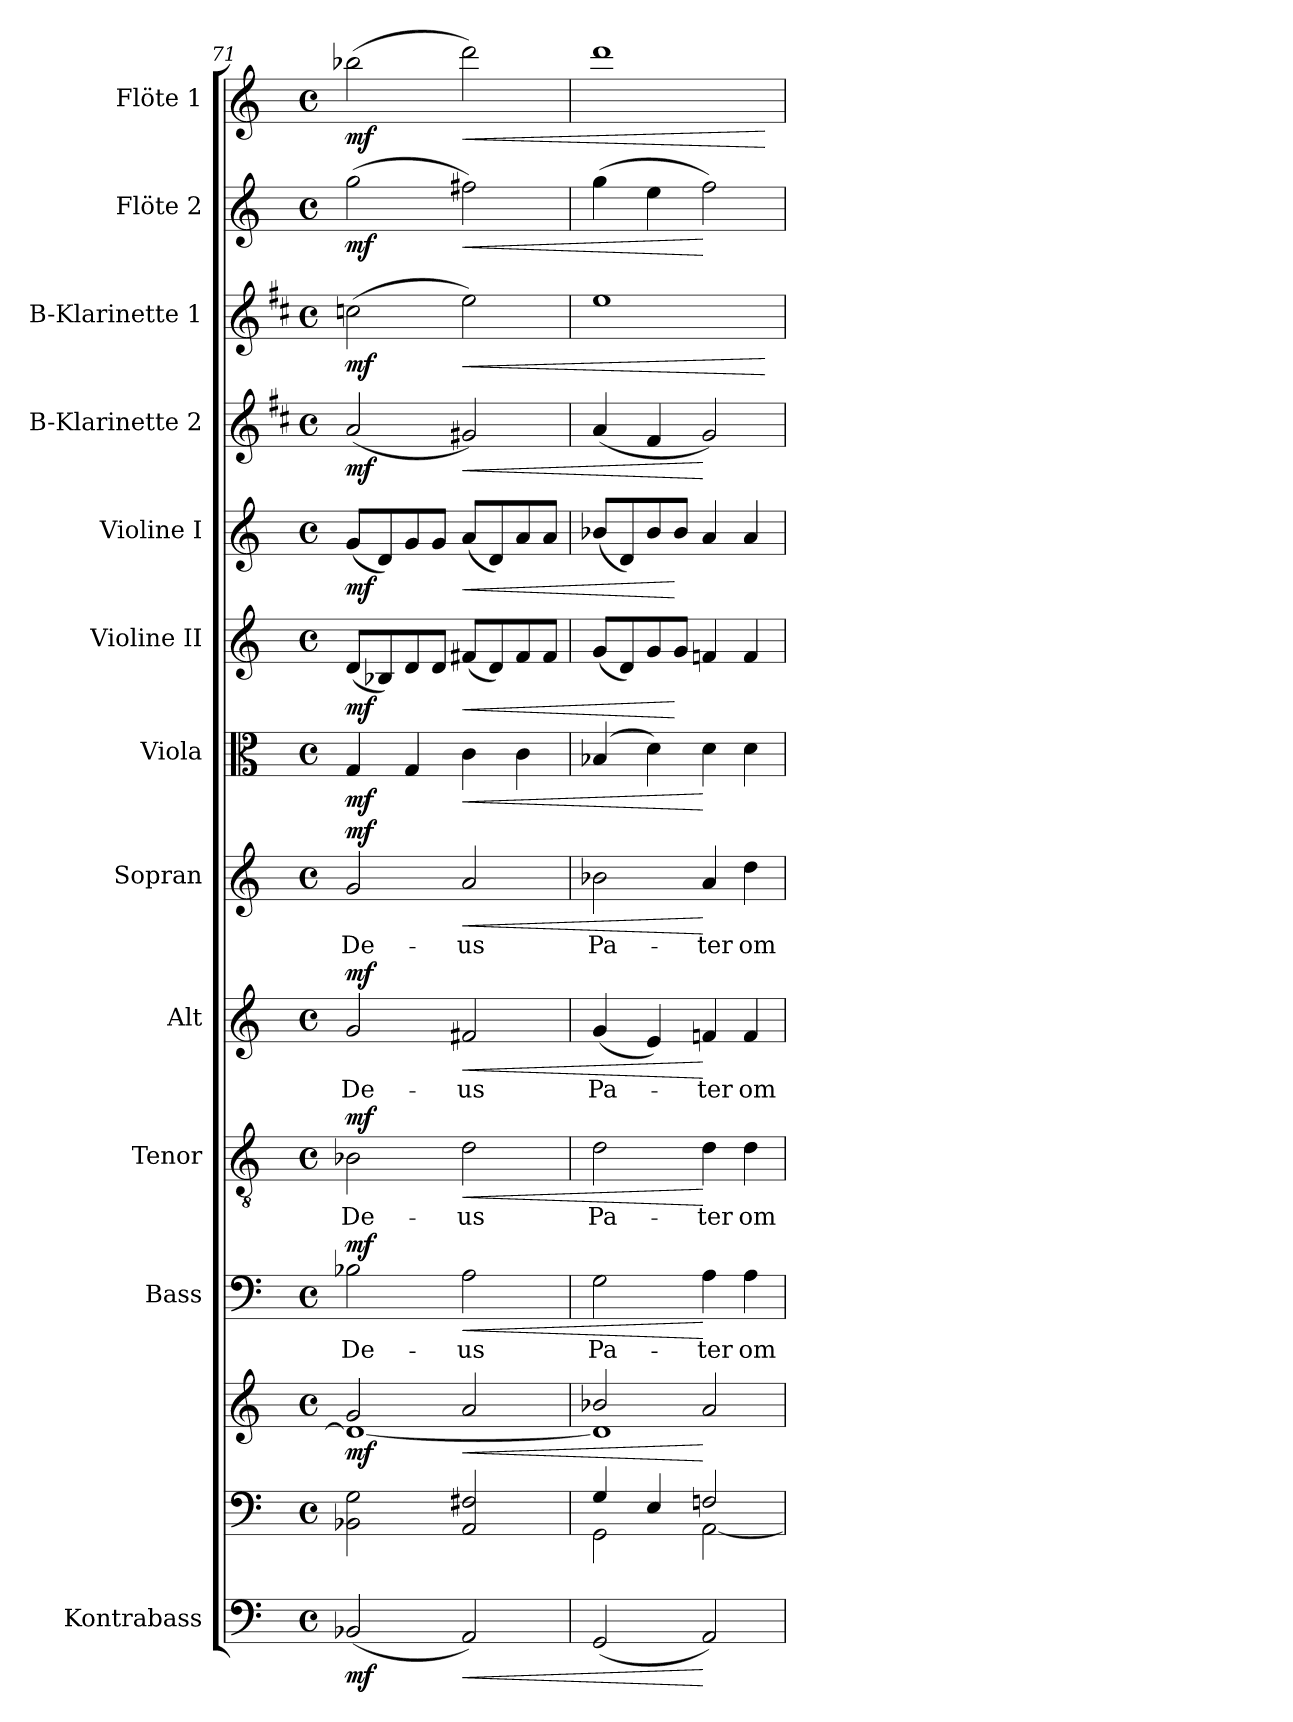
**kern	**dynam	**kern	**kern	**dynam	**kern	**text	**dynam	**kern	**text	**dynam	**kern	**text	**dynam	**kern	**text	**dynam	**kern	**dynam	**kern	**dynam	**kern	**dynam	**kern	**dynam	**kern	**dynam	**kern	**dynam	**kern	**dynam
*part13	*part13	*part12	*part12	*part12	*part11	*part11	*part11	*part10	*part10	*part10	*part9	*part9	*part9	*part8	*part8	*part8	*part7	*part7	*part6	*part6	*part5	*part5	*part4	*part4	*part3	*part3	*part2	*part2	*part1	*part1
*staff14	*staff14	*staff13	*staff12	*staff12/13	*staff11	*staff11	*staff11	*staff10	*staff10	*staff10	*staff9	*staff9	*staff9	*staff8	*staff8	*staff8	*staff7	*staff7	*staff6	*staff6	*staff5	*staff5	*staff4	*staff4	*staff3	*staff3	*staff2	*staff2	*staff1	*staff1
*I"Kontrabass	*	*	*	*	*I"Bass	*	*	*I"Tenor	*	*	*I"Alt	*	*	*I"Sopran	*	*	*I"Viola	*	*I"Violine II	*	*I"Violine I	*	*I"B-Klarinette 2	*	*I"B-Klarinette 1	*	*I"Flöte 2	*	*I"Flöte 1	*
*I'Kb.	*	*	*	*	*I'B.	*	*	*I'T.	*	*	*I'A.	*	*	*I'S.	*	*	*I'Vla.	*	*I'Vl. II	*	*I'Vl. I	*	*I'B Kl. 2	*	*I'B Kl. 1	*	*I'Fl. 2	*	*I'Fl. 1	*
*clefF4	*	*clefF4	*clefG2	*	*clefF4	*	*	*clefGv2	*	*	*clefG2	*	*	*clefG2	*	*	*clefC3	*	*clefG2	*	*clefG2	*	*clefG2	*	*clefG2	*	*clefG2	*	*clefG2	*
*ITrd7c12	*	*	*	*	*	*	*	*	*	*	*	*	*	*	*	*	*	*	*	*	*	*	*ITrd1c2	*	*ITrd1c2	*	*	*	*	*
*k[]	*	*k[]	*k[]	*	*k[]	*	*	*k[]	*	*	*k[]	*	*	*k[]	*	*	*k[]	*	*k[]	*	*k[]	*	*k[]	*	*k[]	*	*k[]	*	*k[]	*
*C:	*	*C:	*C:	*	*C:	*	*	*C:	*	*	*C:	*	*	*C:	*	*	*C:	*	*C:	*	*C:	*	*C:	*	*C:	*	*C:	*	*C:	*
*M4/4	*	*M4/4	*M4/4	*	*M4/4	*	*	*M4/4	*	*	*M4/4	*	*	*M4/4	*	*	*M4/4	*	*M4/4	*	*M4/4	*	*M4/4	*	*M4/4	*	*M4/4	*	*M4/4	*
*met(c)	*	*met(c)	*met(c)	*	*met(c)	*	*	*met(c)	*	*	*met(c)	*	*	*met(c)	*	*	*met(c)	*	*met(c)	*	*met(c)	*	*met(c)	*	*met(c)	*	*met(c)	*	*met(c)	*
=71	=71	=71	=71	=71	=71	=71	=71	=71	=71	=71	=71	=71	=71	=71	=71	=71	=71	=71	=71	=71	=71	=71	=71	=71	=71	=71	=71	=71	=71	=71
*	*	*	*^	*	*	*	*	*	*	*	*	*	*	*	*	*	*	*	*	*	*	*	*	*	*	*	*	*	*	*
!	!LO:DY:b	!	!	!	!LO:DY:b	!	!LO:LY:b	!LO:DY:a	!	!LO:LY:b	!LO:DY:a	!	!LO:LY:b	!LO:DY:a	!	!LO:LY:b	!LO:DY:a	!	!LO:DY:b	!	!LO:DY:b	!	!LO:DY:b	!	!LO:DY:b	!	!LO:DY:b	!	!LO:DY:b	!	!LO:DY:b
(<2BBB-X/	mf	2BB-X\ 2G\	2g/	1d_	mf	2B-X\	De-	mf	2B-X\	De-	mf	2g/	De-	mf	2g/	De-	mf	4G/	mf	(<8d/L	mf	(<8g/L	mf	(<2g/	mf	(>2b-X\	mf	(>2gg\	mf	(>2bb-X\	mf
.	.	.	.	.	.	.	.	.	.	.	.	.	.	.	.	.	.	.	.	8B-X/)	.	8d/)	.	.	.	.	.	.	.	.	.
.	.	.	.	.	.	.	.	.	.	.	.	.	.	.	.	.	.	4G/	.	8d/	.	8g/	.	.	.	.	.	.	.	.	.
.	.	.	.	.	.	.	.	.	.	.	.	.	.	.	.	.	.	.	.	8d/J	.	8g/J	.	.	.	.	.	.	.	.	.
!	!LO:HP:b	!	!	!	!LO:HP:b	!	!LO:LY:b	!LO:HP:b	!	!LO:LY:b	!LO:HP:b	!	!LO:LY:b	!LO:HP:b	!	!LO:LY:b	!LO:HP:b	!	!LO:HP:b	!	!LO:HP:b	!	!LO:HP:b	!	!LO:HP:b	!	!LO:HP:b	!	!LO:HP:b	!	!LO:HP:b
2AAA/)	<	2AA/ 2F#X/	2a/	.	<	2A\	-us	<	2d\	-us	<	2f#X/	-us	<	2a/	-us	<	4c\	<	(<8f#X/L	<	(<8a/L	<	2f#X/)	<	2dd\)	<	2ff#X\)	<	2ddd\)	<
.	.	.	.	.	.	.	.	.	.	.	.	.	.	.	.	.	.	.	.	8d/)	.	8d/)	.	.	.	.	.	.	.	.	.
.	.	.	.	.	.	.	.	.	.	.	.	.	.	.	.	.	.	4c\	.	8f#/	.	8a/	.	.	.	.	.	.	.	.	.
.	.	.	.	.	.	.	.	.	.	.	.	.	.	.	.	.	.	.	.	8f#/J	.	8a/J	.	.	.	.	.	.	.	.	.
=72	=72	=72	=72	=72	=72	=72	=72	=72	=72	=72	=72	=72	=72	=72	=72	=72	=72	=72	=72	=72	=72	=72	=72	=72	=72	=72	=72	=72	=72	=72	=72
*	*	*^	*	*	*	*	*	*	*	*	*	*	*	*	*	*	*	*	*	*	*	*	*	*	*	*	*	*	*	*	*
!	!	!	!	!	!	!	!	!LO:LY:b	!	!	!LO:LY:b	!	!	!LO:LY:b	!	!	!LO:LY:b	!	!	!	!	!	!	!	!	!	!	!	!	!	!	!
(<2GGG/	.	4G/	2GG\	2b-X/	1d]	.	2G\	Pa-	.	2d\	Pa-	.	(<4g/	Pa-	.	2b-X\	Pa-	.	(4B-X/	.	(<8g/L	.	(<8b-X/L	.	(<4g/	.	1dd	.	(>4gg\	.	1ddd	.
.	.	.	.	.	.	.	.	.	.	.	.	.	.	.	.	.	.	.	.	.	8d/)	.	8d/)	.	.	.	.	.	.	.	.	.
.	.	4E/	.	.	.	.	.	.	.	.	.	.	4e/)	.	.	.	.	.	4d\)	.	8g/	.	8b-/	.	4e/	.	.	.	4ee\	.	.	.
.	.	.	.	.	.	.	.	.	.	.	.	.	.	.	.	.	.	.	.	.	8g/J	[	8b-/J	[	.	.	.	.	.	.	.	.
!	!	!	!	!	!	!	!	!LO:LY:b	!	!	!LO:LY:b	!	!	!LO:LY:b	!	!	!LO:LY:b	!	!	!	!	!	!	!	!	!	!	!	!	!	!	!
2AAA/)	[	2Fn/	[<2AA\	2a/	.	[	4A\	-ter	[	4d\	-ter	[	4fn/	-ter	[	4a/	-ter	[	4d\	[	4fn/	.	4a/	.	2f/)	[	.	.	2ff\)	[	.	.
!	!	!	!	!	!	!	!	!LO:LY:b	!	!	!LO:LY:b	!	!	!LO:LY:b	!	!	!LO:LY:b	!	!	!	!	!	!	!	!	!	!	!	!	!	!	!
.	.	.	.	.	.	.	4A\	om-	.	4d\	om-	.	4f/	om-	.	4dd\	om-	.	4d\	.	4f/	.	4a/	.	.	.	.	.	.	.	.	.
*	*	*v	*v	*	*	*	*	*	*	*	*	*	*	*	*	*	*	*	*	*	*	*	*	*	*	*	*	*	*	*	*	*
*	*	*	*v	*v	*	*	*	*	*	*	*	*	*	*	*	*	*	*	*	*	*	*	*	*	*	*	*	*	*	*	*
.	.	.	.	.	.	.	.	.	.	.	.	.	.	.	.	.	.	.	.	.	.	.	.	.	.	[	.	.	.	[
=	=	=	=	=	=	=	=	=	=	=	=	=	=	=	=	=	=	=	=	=	=	=	=	=	=	=	=	=	=	=
*-	*-	*-	*-	*-	*-	*-	*-	*-	*-	*-	*-	*-	*-	*-	*-	*-	*-	*-	*-	*-	*-	*-	*-	*-	*-	*-	*-	*-	*-	*-
